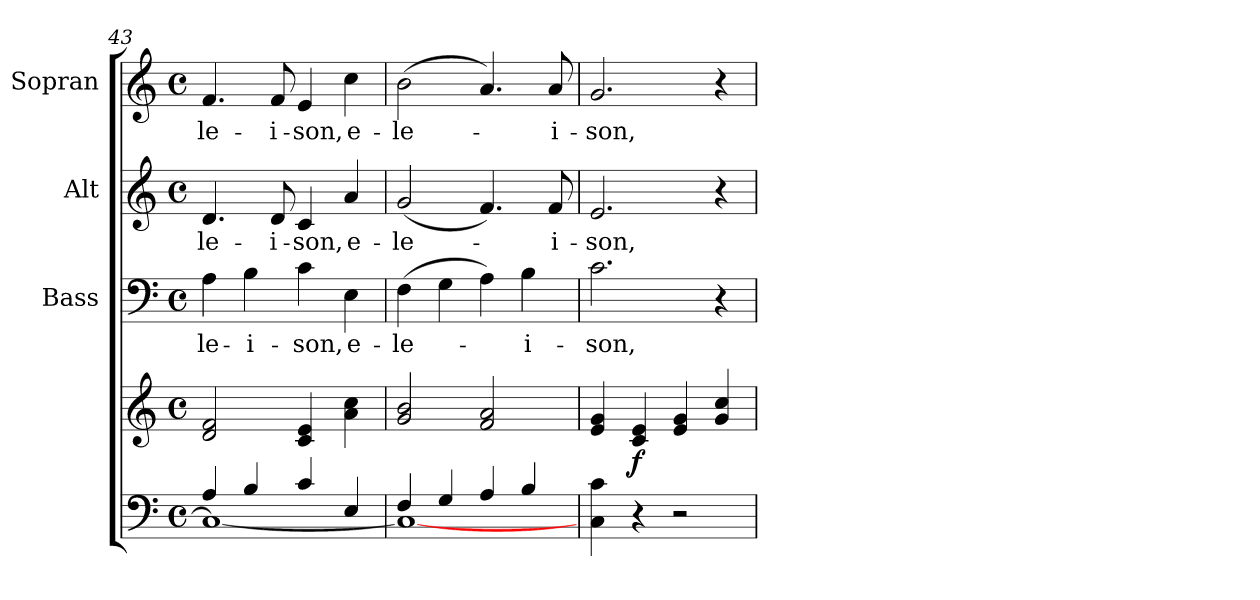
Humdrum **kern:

**kern	**kern	**dynam	**kern	**text	**kern	**text	**kern	**text
*part4	*part4	*part4	*part3	*part3	*part2	*part2	*part1	*part1
*staff5	*staff4	*staff4/5	*staff3	*staff3	*staff2	*staff2	*staff1	*staff1
*	*	*	*I"Bass	*	*I"Alt	*	*I"Sopran	*
*	*	*	*I'B.	*	*I'A	*	*I'S	*
*clefF4	*clefG2	*	*clefF4	*	*clefG2	*	*clefG2	*
*k[]	*k[]	*	*k[]	*	*k[]	*	*k[]	*
*C:	*C:	*	*C:	*	*C:	*	*C:	*
*M4/4	*M4/4	*	*M4/4	*	*M4/4	*	*M4/4	*
*met(c)	*met(c)	*	*met(c)	*	*met(c)	*	*met(c)	*
=43	=43	=43	=43	=43	=43	=43	=43	=43
*^	*	*	*	*	*	*	*	*
!	!	!	!	!	!LO:LY:b	!	!LO:LY:b	!	!LO:LY:b
4A/	1C_	2d/ 2f/	.	4A\	-le-	4.d/	-le-	4.f/	-le-
!	!	!	!	!	!LO:LY:b	!	!	!	!
4B/	.	.	.	4B\	-i-	.	.	.	.
!	!	!	!	!	!	!	!LO:LY:b	!	!LO:LY:b
.	.	.	.	.	.	8d/	-i-	8f/	-i-
!	!	!	!	!	!LO:LY:b	!	!LO:LY:b	!	!LO:LY:b
4c/	.	4c/ 4e/	.	4c\	-son,	4c/	-son,	4e/	-son,
!	!	!	!	!	!LO:LY:b	!	!LO:LY:b	!	!LO:LY:b
4E/	.	4a\ 4cc\	.	4E\	e-	4a/	e-	4cc\	e-
=44	=44	=44	=44	=44	=44	=44	=44	=44	=44
!	!	!	!	!	!LO:LY:b	!	!LO:LY:b	!	!LO:LY:b
4F/	1C_	2g/ 2b/	.	(>4F\	-le-	(<2g/	-le-	(>2b\	-le-
4G/	.	.	.	4G\	.	.	.	.	.
4A/	.	2f/ 2a/	.	4A\)	.	4.f/)	.	4.a/)	.
!	!	!	!	!	!LO:LY:b	!	!	!	!
4B/	.	.	.	4B\	-i-	.	.	.	.
!	!	!	!	!	!	!	!LO:LY:b	!	!LO:LY:b
.	.	.	.	.	.	8f/	-i-	8a/	-i-
*v	*v	*	*	*	*	*	*	*	*
=45	=45	=45	=45	=45	=45	=45	=45	=45
!	!	!	!	!LO:LY:b	!	!LO:LY:b	!	!LO:LY:b
4C\ 4c\	4e/ 4g/	.	2.c\	-son,	2.e/	-son,	2.g/	-son,
!	!	!LO:DY:b	!	!	!	!	!	!
4r	4c/ 4e/	f	.	.	.	.	.	.
2r	4e/ 4g/	.	.	.	.	.	.	.
.	4g/ 4cc/	.	4r	.	4r	.	4r	.
=	=	=	=	=	=	=	=	=
*-	*-	*-	*-	*-	*-	*-	*-	*-
